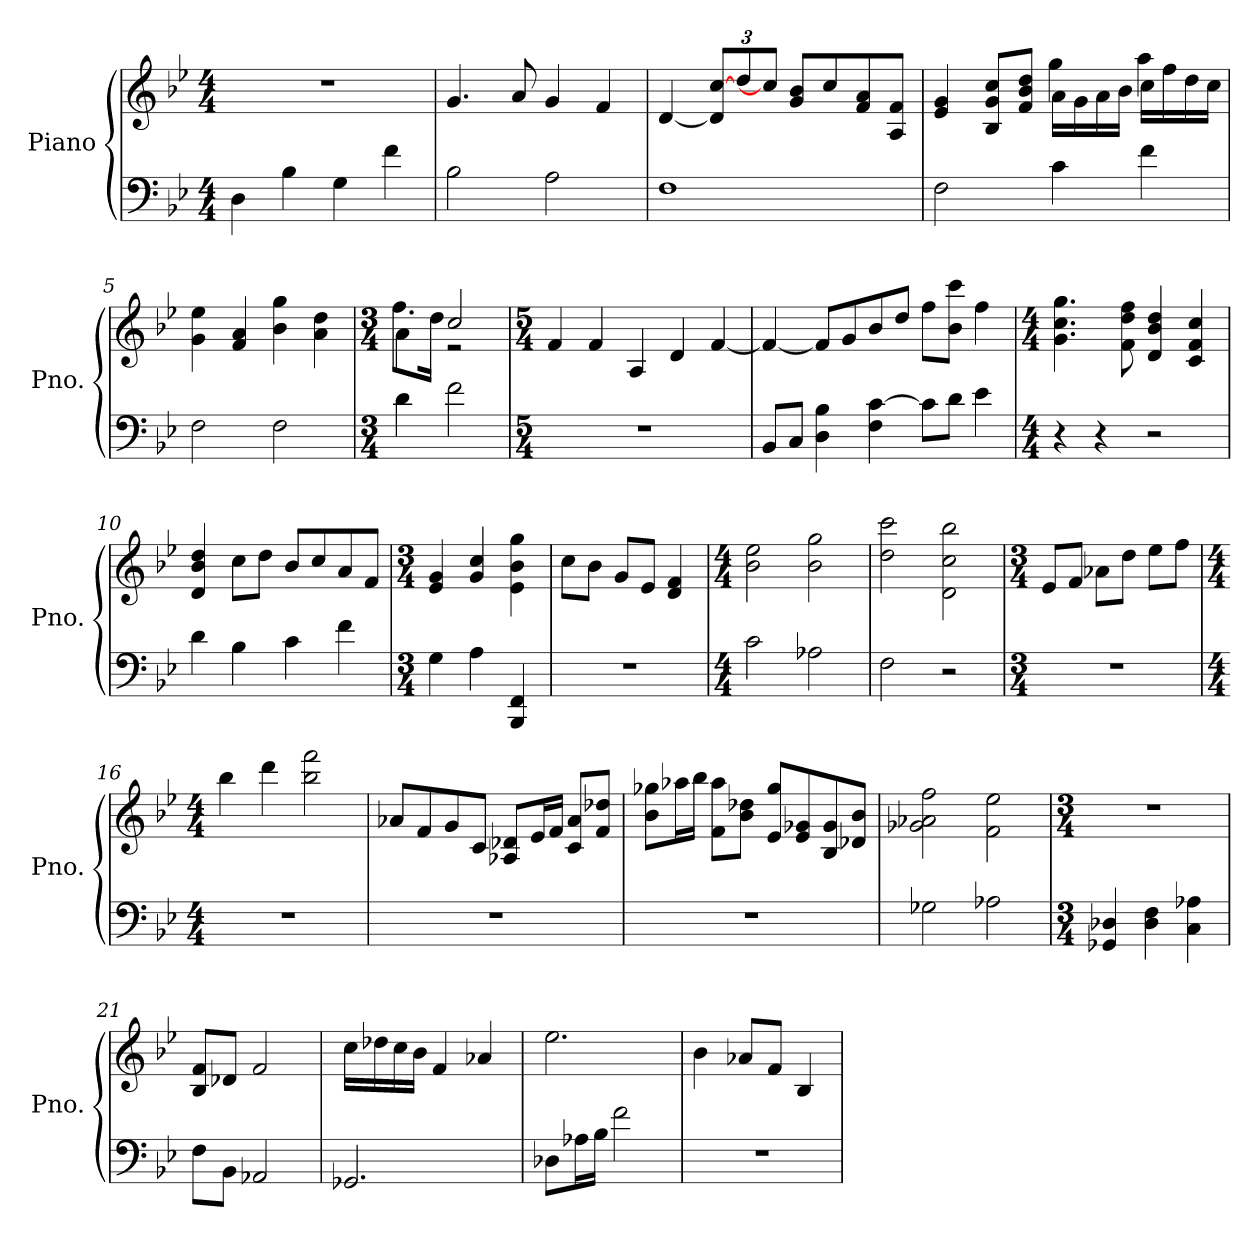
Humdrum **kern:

**kern	**kern
*part1	*part1
*staff2	*staff1
*I"Piano	*
*I'Pno.	*
*clefF4	*clefG2
*k[b-e-]	*k[b-e-]
*M4/4	*M4/4
*MM60	*MM60
=1	=1
4D\	1r
4B-\	.
4G\	.
4f\	.
=2	=2
2B-\	4.g/
.	8a/
2A\	4g/
.	4f/
=3	=3
1F	[4d/
*	*Xbrackettup
.	12d/] [12cc/L
.	12dd/
.	12cc/J]
.	8g/ 8b-/L
.	8cc/
.	8f/ 8a/
.	8A/ 8f/J
=4	=4
*	*^
2F\	4e-/ 4g/	2ryy
.	8B-/ 8g/ 8cc/L	.
.	8f/ 8b-/ 8dd/J	.
4c\	16a\LL	4gg\
.	16g\	.
.	16a\	.
.	16b-\JJ	.
4f\	16cc\LL	4aa\
.	16ff\	.
.	16dd\	.
.	16cc\JJ	.
*	*v	*v
=5	=5
2F\	4g\ 4ee-\
.	4f/ 4a/
2F\	4b-\ 4gg\
.	4a\ 4dd\
=6	=6
*M3/4	*M3/4
*	*^
4d\	4a\	8.ff\L
.	.	16dd\Jk
2f\	2cc/	2r
*	*v	*v
!!LO:LB:g=z
=7	=7
*M5/4	*M5/4
4%5r	4f/
.	4f/
.	4A/
.	4d/
.	[4f/
=8	=8
8BB-/L	4f/_
8C/J	.
4D\ 4B-\	8f/L]
.	8g/
4F\ [4c\	8b-/
.	8dd/J
8c\L]	8ff\L
8d\J	8b-\ 8ccc\J
4e-\	4ff\
=9	=9
*M4/4	*M4/4
4r	4.g\ 4.cc\ 4.gg\
4r	.
.	8f\ 8dd\ 8ff\
2r	4d/ 4b-/ 4dd/
.	4c/ 4f/ 4cc/
=10	=10
4d\	4d/ 4b-/ 4dd/
4B-\	8cc\L
.	8dd\J
4c\	8b-/L
.	8cc/
4f\	8a/
.	8f/J
=11	=11
*M3/4	*M3/4
4G\	4e-/ 4g/
4A\	4g/ 4cc/
4BBB-/ 4FF/	4e-\ 4b-\ 4gg\
=12	=12
2.r	8cc\L
.	8b-\J
.	8g/L
.	8e-/J
.	4d/ 4f/
!!LO:LB:g=z
=13	=13
*M4/4	*M4/4
2c\	2b-\ 2ee-\
2A-X\	2b-\ 2gg\
=14	=14
2F\	2dd\ 2ccc\
2r	2d\ 2cc\ 2bb-\
=15	=15
*M3/4	*M3/4
2.r	8e-/L
.	8f/J
.	8a-X\L
.	8dd\J
.	8ee-\L
.	8ff\J
=16	=16
*M4/4	*M4/4
1r	4bb-\
.	4ddd\
.	2bb-\ 2fff\
=17	=17
1r	8a-X/L
.	8f/
.	8g/
.	8c/J
.	8A-X/ 8d-X/L
.	16e-/L
.	16f/JJ
.	8c/ 8a-/L
.	8f/ 8dd-X/J
!!LO:LB:g=z
=18	=18
1r	8b-\ 8gg-X\L
.	16aa-X\L
.	16bb-\JJ
.	8f\ 8aa-\L
.	8b-\ 8dd-X\J
.	8e-/ 8gg-/L
.	8e-/ 8g-X/
.	8B-/ 8g-/
.	8d-X/ 8b-/J
=19	=19
2G-X\	2g-X\ 2a-X\ 2ff\
2A-X\	2f\ 2ee-\
=20	=20
*M3/4	*M3/4
4GG-X/ 4D-X/	2.r
4D-\ 4F\	.
4C\ 4A-X\	.
=21	=21
8F\L	8B-/ 8f/L
8BB-\J	8d-X/J
2AA-X/	2f/
=22	=22
2.GG-X/	16cc\LL
.	16dd-X\
.	16cc\
.	16b-\JJ
.	4f/
.	4a-X/
=23	=23
8D-X\L	2.ee-\
16A-X\L	.
16B-\JJ	.
2f\	.
!!LO:LB:g=z
=24	=24
2.r	4b-\
.	8a-X/L
.	8f/J
.	4B-/
=	=
*-	*-
